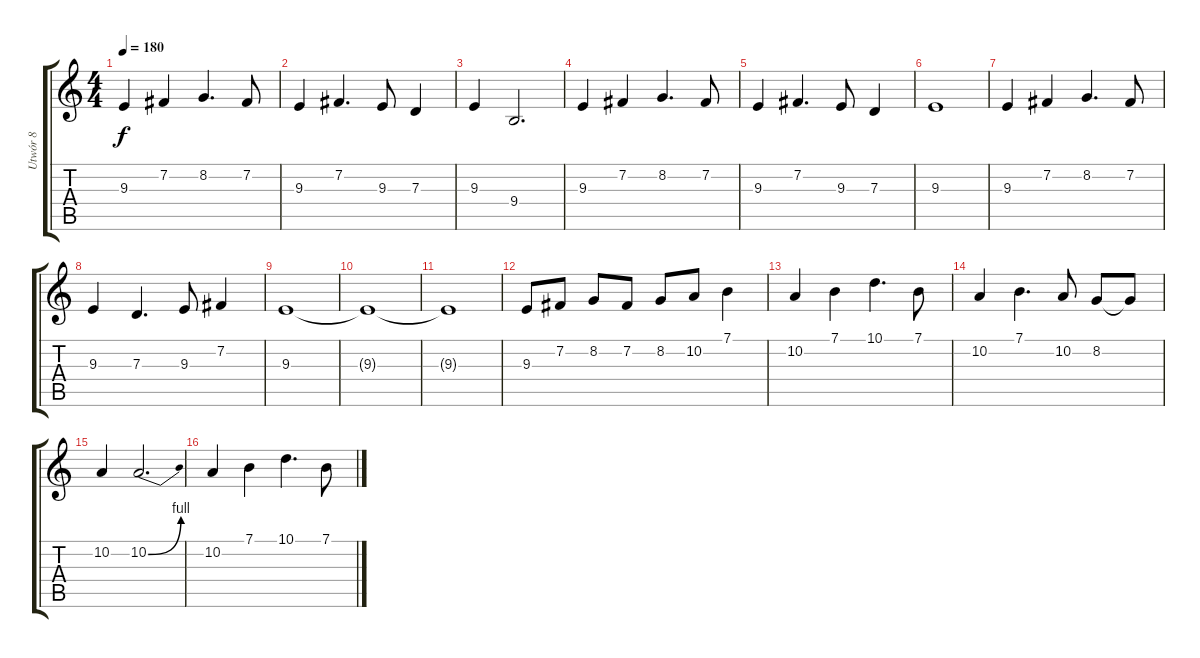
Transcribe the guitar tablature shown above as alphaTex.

\track ("Utwór 8" "Utwór 8") {instrument stringensemble1}
\staff {score tabs}
\tuning (E4 B3 G3 D3 A2 E2) {hide}
\ts (4 4)
\tempo 180
\clef g2
\ks c
9.3.4{dy f} 7.2.4 8.2.4{d} 7.2.8 |
9.3.4 7.2.4{d} 9.3.8 7.3.4 |
9.3.4 9.4.2{d} |
9.3.4 7.2.4 8.2.4{d} 7.2.8 |
9.3.4 7.2.4{d} 9.3.8 7.3.4 |
9.3.1 |
9.3.4 7.2.4 8.2.4{d} 7.2.8 |
9.3.4 7.3.4{d} 9.3.8 7.2.4 |
9.3.1 |
9.3{t}.1 |
9.3{t}.1 |
9.3.8 7.2.8 8.2.8 7.2.8 8.2.8 10.2.8 7.1.4 |
10.2.4 7.1.4 10.1.4{d} 7.1.8 |
10.2.4 7.1.4{d} 10.2.8 8.2.8 8.2{t}.8 |
10.2.4 10.2{be (bend 0 0 60 4)}.2{d} |
10.2.4 7.1.4 10.1.4{d} 7.1.8
